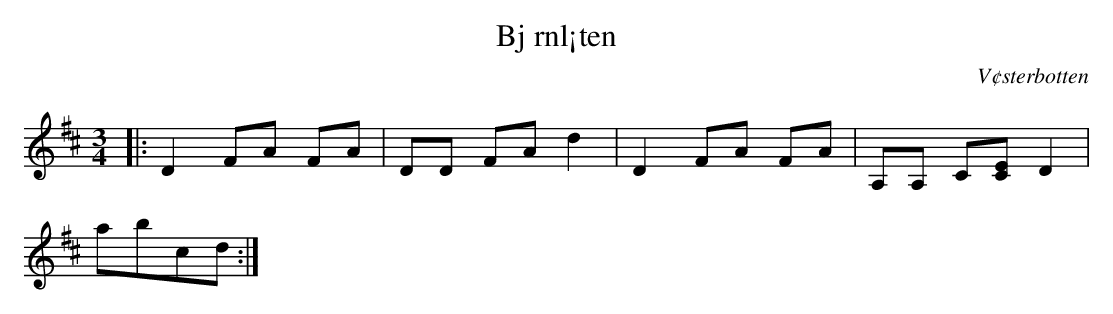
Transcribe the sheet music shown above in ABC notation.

X:1
T:Bj rnl¡ten
O:V¢sterbotten
M:3/4
L:1/8
K:D
|: D2 FA FA | DD FA d2 | D2 FA FA | A,A, C[CE] D2 |
abcd :|
